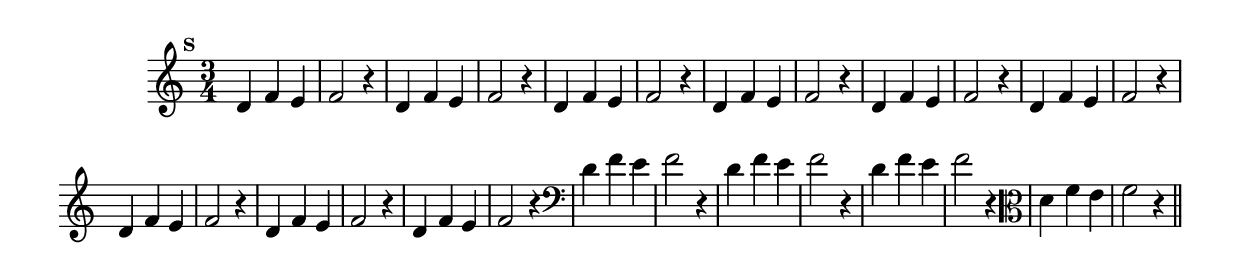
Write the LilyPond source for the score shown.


\version "2.14.2"

%\header { texidoc="Perguntas e Respostas"}

\relative c' {

  \override Staff.TimeSignature #'style = #'()
  \time 3/4 
  \override Score.BarNumber #'transparent = ##t
                                %\override Score.RehearsalMark #'font-family = #'roman
  \override Score.RehearsalMark #'font-size = #-2
  \override Score.BarNumber #'transparent = ##t
  \set Score.markFormatter = #format-mark-numbers

  \mark 18 

                                % CLARINETE

  \tag #'cl {
    d4 f e | f2 r4 
  }

                                % FLAUTA

  \tag #'fl {
    d4 f e | f2 r4 
  }

                                % OBOÉ

  \tag #'ob {
    d4 f e | f2 r4 
  }

                                % SAX ALTO

  \tag #'saxa {
    d4 f e | f2 r4 
  }

                                % SAX TENOR

  \tag #'saxt {
    d4 f e | f2 r4 
  }

                                % SAX GENES

  \tag #'saxg {
    d4 f e | f2 r4 
  }

                                % TROMPETE

  \tag #'tpt {
    d4 f e | f2 r4 
  }

                                % TROMPA

  \tag #'tpa {
    d4 f e | f2 r4 
  }

                                % TROMPA OP

  \tag #'tpaop {
    d4 f e | f2 r4 
  }

                                % TROMBONE

  \tag #'tbn {
    \clef bass
    d4 f e | f2 r4 
  }

                                % TUBA MIB

  \tag #'tbamib {
    \clef bass
    d4 f e | f2 r4 
  }

                                % TUBA SIB

  \tag #'tbasib {
    \clef bass
    d4 f e | f2 r4 
  }

                                % VIOLA

  \tag #'vla {
    \clef alto
    d4 f e | f2 r4 
  }

                                % FINAL

  \bar "||"

}
